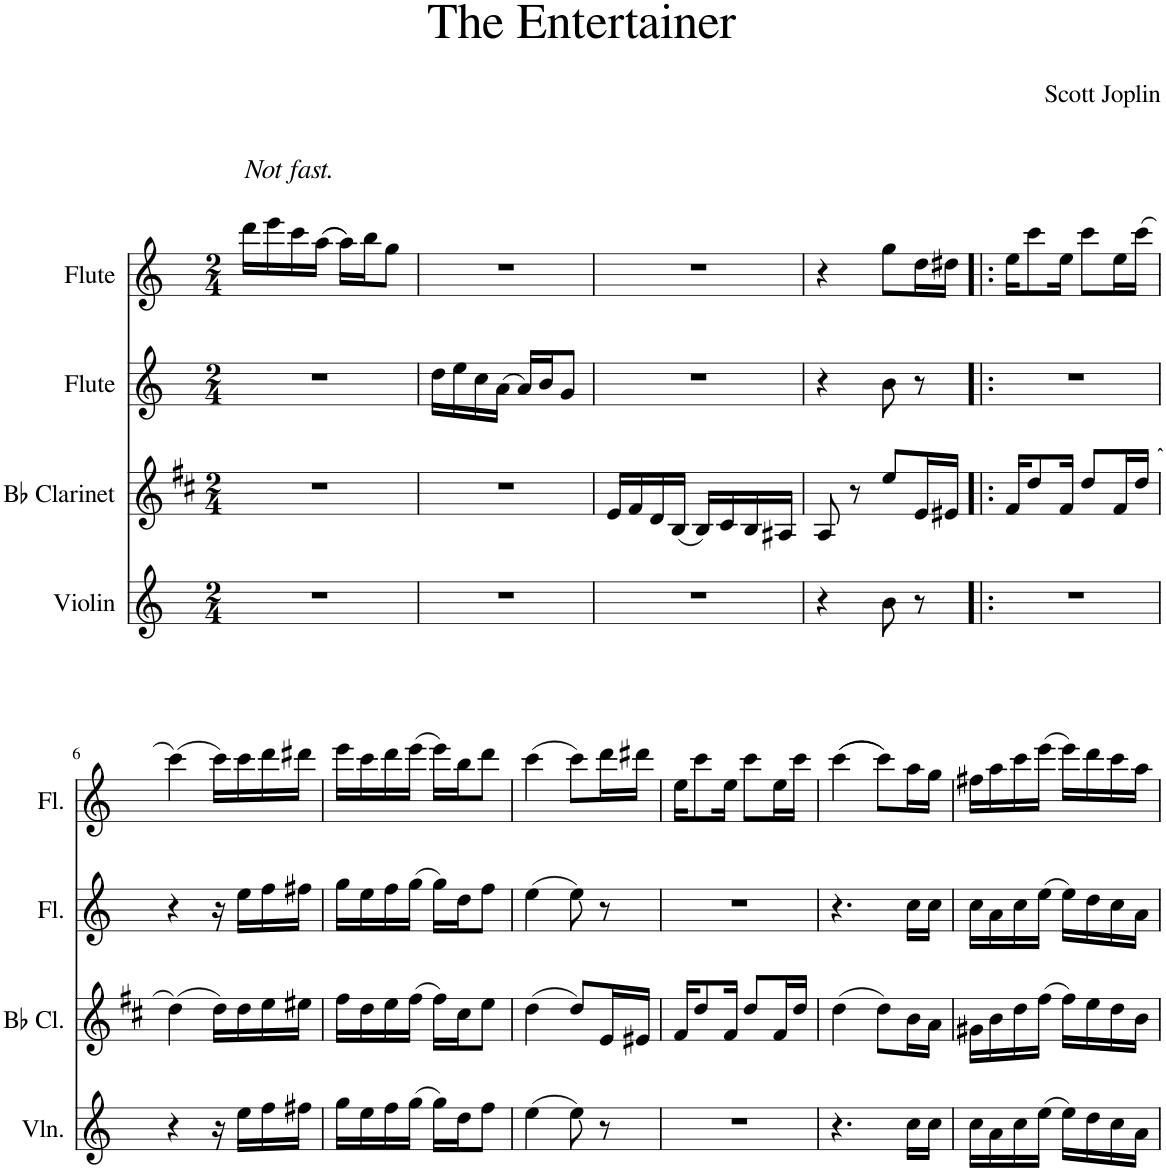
**kern	**kern	**kern	**kern
*part4	*part3	*part2	*part1
*staff4	*staff3	*staff2	*staff1
*I"Violin	*I"Bb Clarinet	*I"Flute	*I"Flute
*I'Vln.	*I'Bb Cl.	*I'Fl.	*I'Fl.
*clefG2	*clefG2	*clefG2	*clefG2
*	*Trd1c2	*	*
*k[]	*k[f#c#]	*k[]	*k[]
*M2/4	*M2/4	*M2/4	*M2/4
=1	=1	=1	=1
!	!	!	!LO:TX:a:i:t=Not fast.
2r	2r	2r	16ddd\LL
.	.	.	16eee\
.	.	.	16ccc\
.	.	.	((16aa\JJ
.	.	.	16aa\LL))
.	.	.	16bb\J
.	.	.	8gg\J
=2	=2	=2	=2
2r	2r	16dd\LL	2r
.	.	16ee\	.
.	.	16cc\	.
.	.	(16a\JJ	.
.	.	16a/LL)	.
.	.	16b/J	.
.	.	8g/J	.
=3	=3	=3	=3
2r	16e/LL	2r	2r
.	16f#/	.	.
.	16d/	.	.
.	(16B/JJ	.	.
.	16B/LL)	.	.
.	16c#/	.	.
.	16B/	.	.
.	16A#X/JJ	.	.
=4	=4	=4	=4
4r	8A/	4r	4r
.	8r	.	.
8b\	8ee/L	8b\	8gg\L
8r	16e/L	8r	16dd\L
.	16e#X/JJ	.	16dd#X\JJ
=5!|:	=5!|:	=5!|:	=5!|:
2r	16f#/KL	2r	16ee\KL
.	8dd/	.	8ccc\
.	16f#/Jk	.	16ee\Jk
.	8dd/L	.	8ccc\L
.	16f#/L	.	16ee\L
.	(16dd/JJ	.	(16ccc\JJ
!!LO:LB:g=z
=6	=6	=6	=6
4r	(4dd\)	4r	(4ccc\)
16r	16dd\LL)	16r	16ccc\LL)
16ee\LL	16dd\	16ee\LL	16ccc\
16ff\	16ee\	16ff\	16ddd\
16ff#X\JJ	16ee#X\JJ	16ff#X\JJ	16ddd#X\JJ
=7	=7	=7	=7
16gg\LL	16ff#\LL	16gg\LL	16eee\LL
16ee\	16dd\	16ee\	16ccc\
16ff\	16ee\	16ff\	16ddd\
(16gg\JJ	(16ff#\JJ	(16gg\JJ	(16eee\JJ
16gg\LL)	16ff#\LL)	16gg\LL)	16eee\LL)
16dd\J	16cc#\J	16dd\J	16bb\J
8ff\J	8ee\J	8ff\J	8ddd\J
=8	=8	=8	=8
(4ee\	(4dd\	(4ee\	(4ccc\
8ee\)	8dd/L)	8ee\)	8ccc\L)
8r	16e/L	8r	16ddd\L
.	16e#X/JJ	.	16ddd#X\JJ
=9	=9	=9	=9
2r	16f#/KL	2r	16ee\KL
.	8dd/	.	8ccc\
.	16f#/Jk	.	16ee\Jk
.	8dd/L	.	8ccc\L
.	16f#/L	.	16ee\L
.	16dd/JJ	.	16ccc\JJ
=10	=10	=10	=10
4.r	(4dd\	4.r	((4ccc\
.	8dd\L)	.	8ccc\L))
16cc\LL	16b\L	16cc\LL	16aa\L
16cc\JJ	16a\JJ	16cc\JJ	16gg\JJ
=11	=11	=11	=11
16cc\LL	16g#X\LL	16cc\LL	16ff#X\LL
16a\	16b\	16a\	16aa\
16cc\	16dd\	16cc\	16ccc\
(16ee\JJ	(16ff#\JJ	(16ee\JJ	(16eee\JJ
16ee\LL)	16ff#\LL)	16ee\LL)	16eee\LL)
16dd\	16ee\	16dd\	16ddd\
16cc\	16dd\	16cc\	16ccc\
16a\JJ	16b\JJ	16a\JJ	16aa\JJ
=	=	=	=
*-	*-	*-	*-
